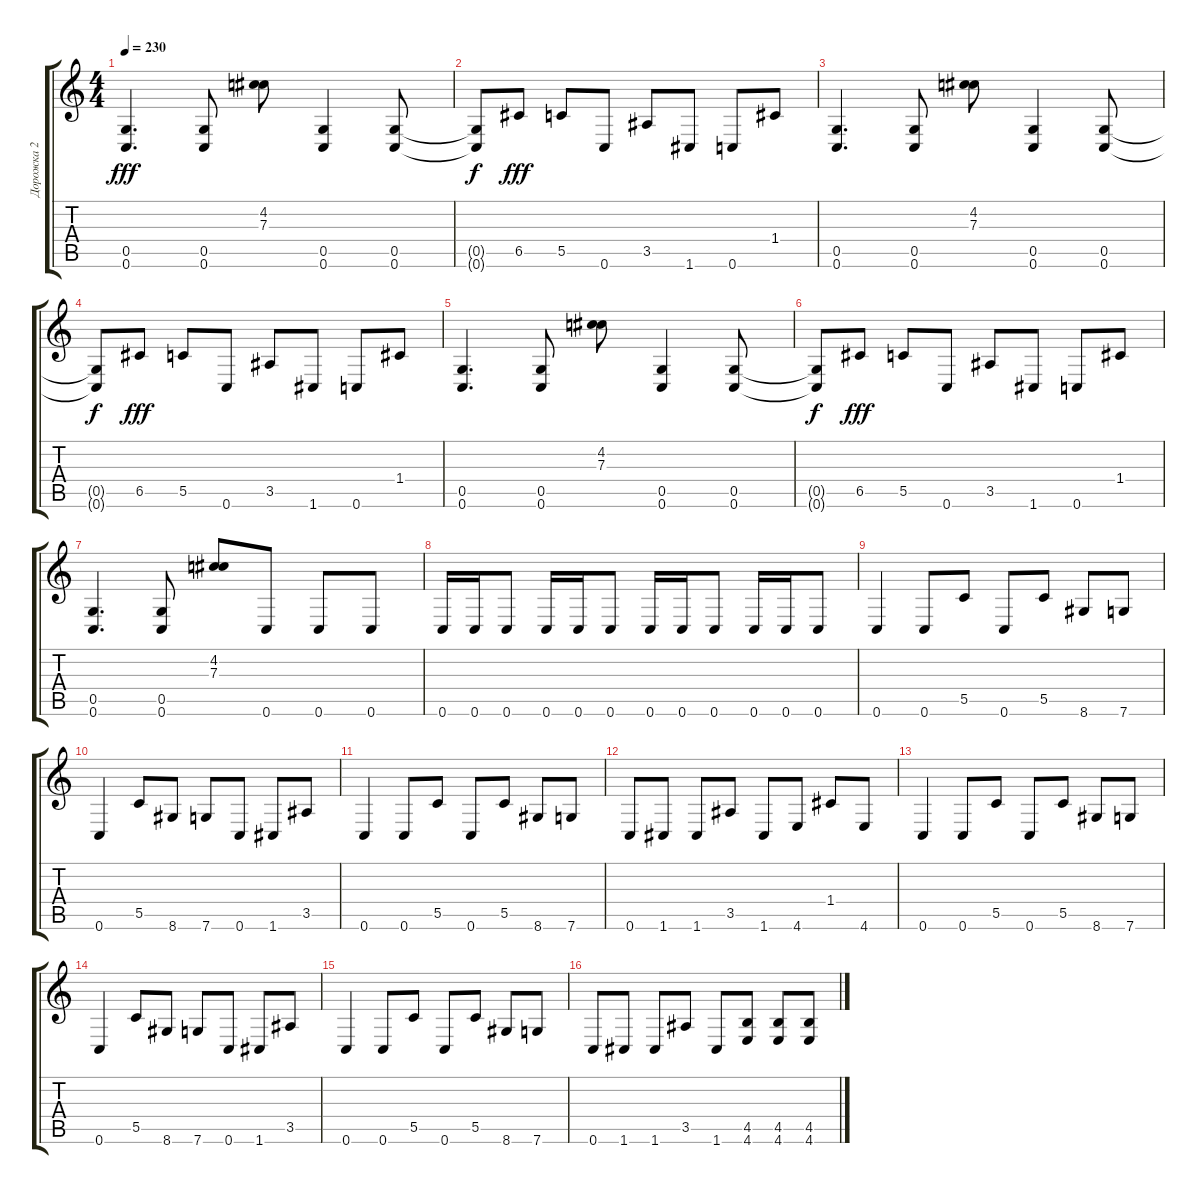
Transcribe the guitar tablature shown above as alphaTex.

\track ("Дорожка 2" "Дорожка 2") {instrument distortionguitar}
\staff {score tabs}
\tuning (D4 A3 F3 C3 G2 C2) {hide}
\ts (4 4)
\tempo 230
\clef g2
\ks c
(0.5 0.6).4{d dy fff} (0.5 0.6).8 (4.2 7.3).8 (0.5 0.6).4 (0.5 0.6).8 |
(0.5{t} 0.6{t}).8{dy f} 6.5.8{dy fff} 5.5.8 0.6.8 3.5.8 1.6.8 0.6.8 1.4.8 |
(0.5 0.6).4{d} (0.5 0.6).8 (4.2 7.3).8 (0.5 0.6).4 (0.5 0.6).8 |
(0.5{t} 0.6{t}).8{dy f} 6.5.8{dy fff} 5.5.8 0.6.8 3.5.8 1.6.8 0.6.8 1.4.8 |
(0.5 0.6).4{d} (0.5 0.6).8 (4.2 7.3).8 (0.5 0.6).4 (0.5 0.6).8 |
(0.5{t} 0.6{t}).8{dy f} 6.5.8{dy fff} 5.5.8 0.6.8 3.5.8 1.6.8 0.6.8 1.4.8 |
(0.5 0.6).4{d} (0.5 0.6).8 (4.2 7.3).8 0.6.8 0.6.8 0.6.8 |
0.6.16 0.6.16 0.6.8 0.6.16 0.6.16 0.6.8 0.6.16 0.6.16 0.6.8 0.6.16 0.6.16 0.6.8 |
0.6.4 0.6.8 5.5.8 0.6.8 5.5.8 8.6.8 7.6.8 |
0.6.4 5.5.8 8.6.8 7.6.8 0.6.8 1.6.8 3.5.8 |
0.6.4 0.6.8 5.5.8 0.6.8 5.5.8 8.6.8 7.6.8 |
0.6.8 1.6.8 1.6.8 3.5.8 1.6.8 4.6.8 1.4.8 4.6.8 |
0.6.4 0.6.8 5.5.8 0.6.8 5.5.8 8.6.8 7.6.8 |
0.6.4 5.5.8 8.6.8 7.6.8 0.6.8 1.6.8 3.5.8 |
0.6.4 0.6.8 5.5.8 0.6.8 5.5.8 8.6.8 7.6.8 |
0.6.8 1.6.8 1.6.8 3.5.8 1.6.8 (4.5 4.6).8 (4.5 4.6).8 (4.5 4.6).8
